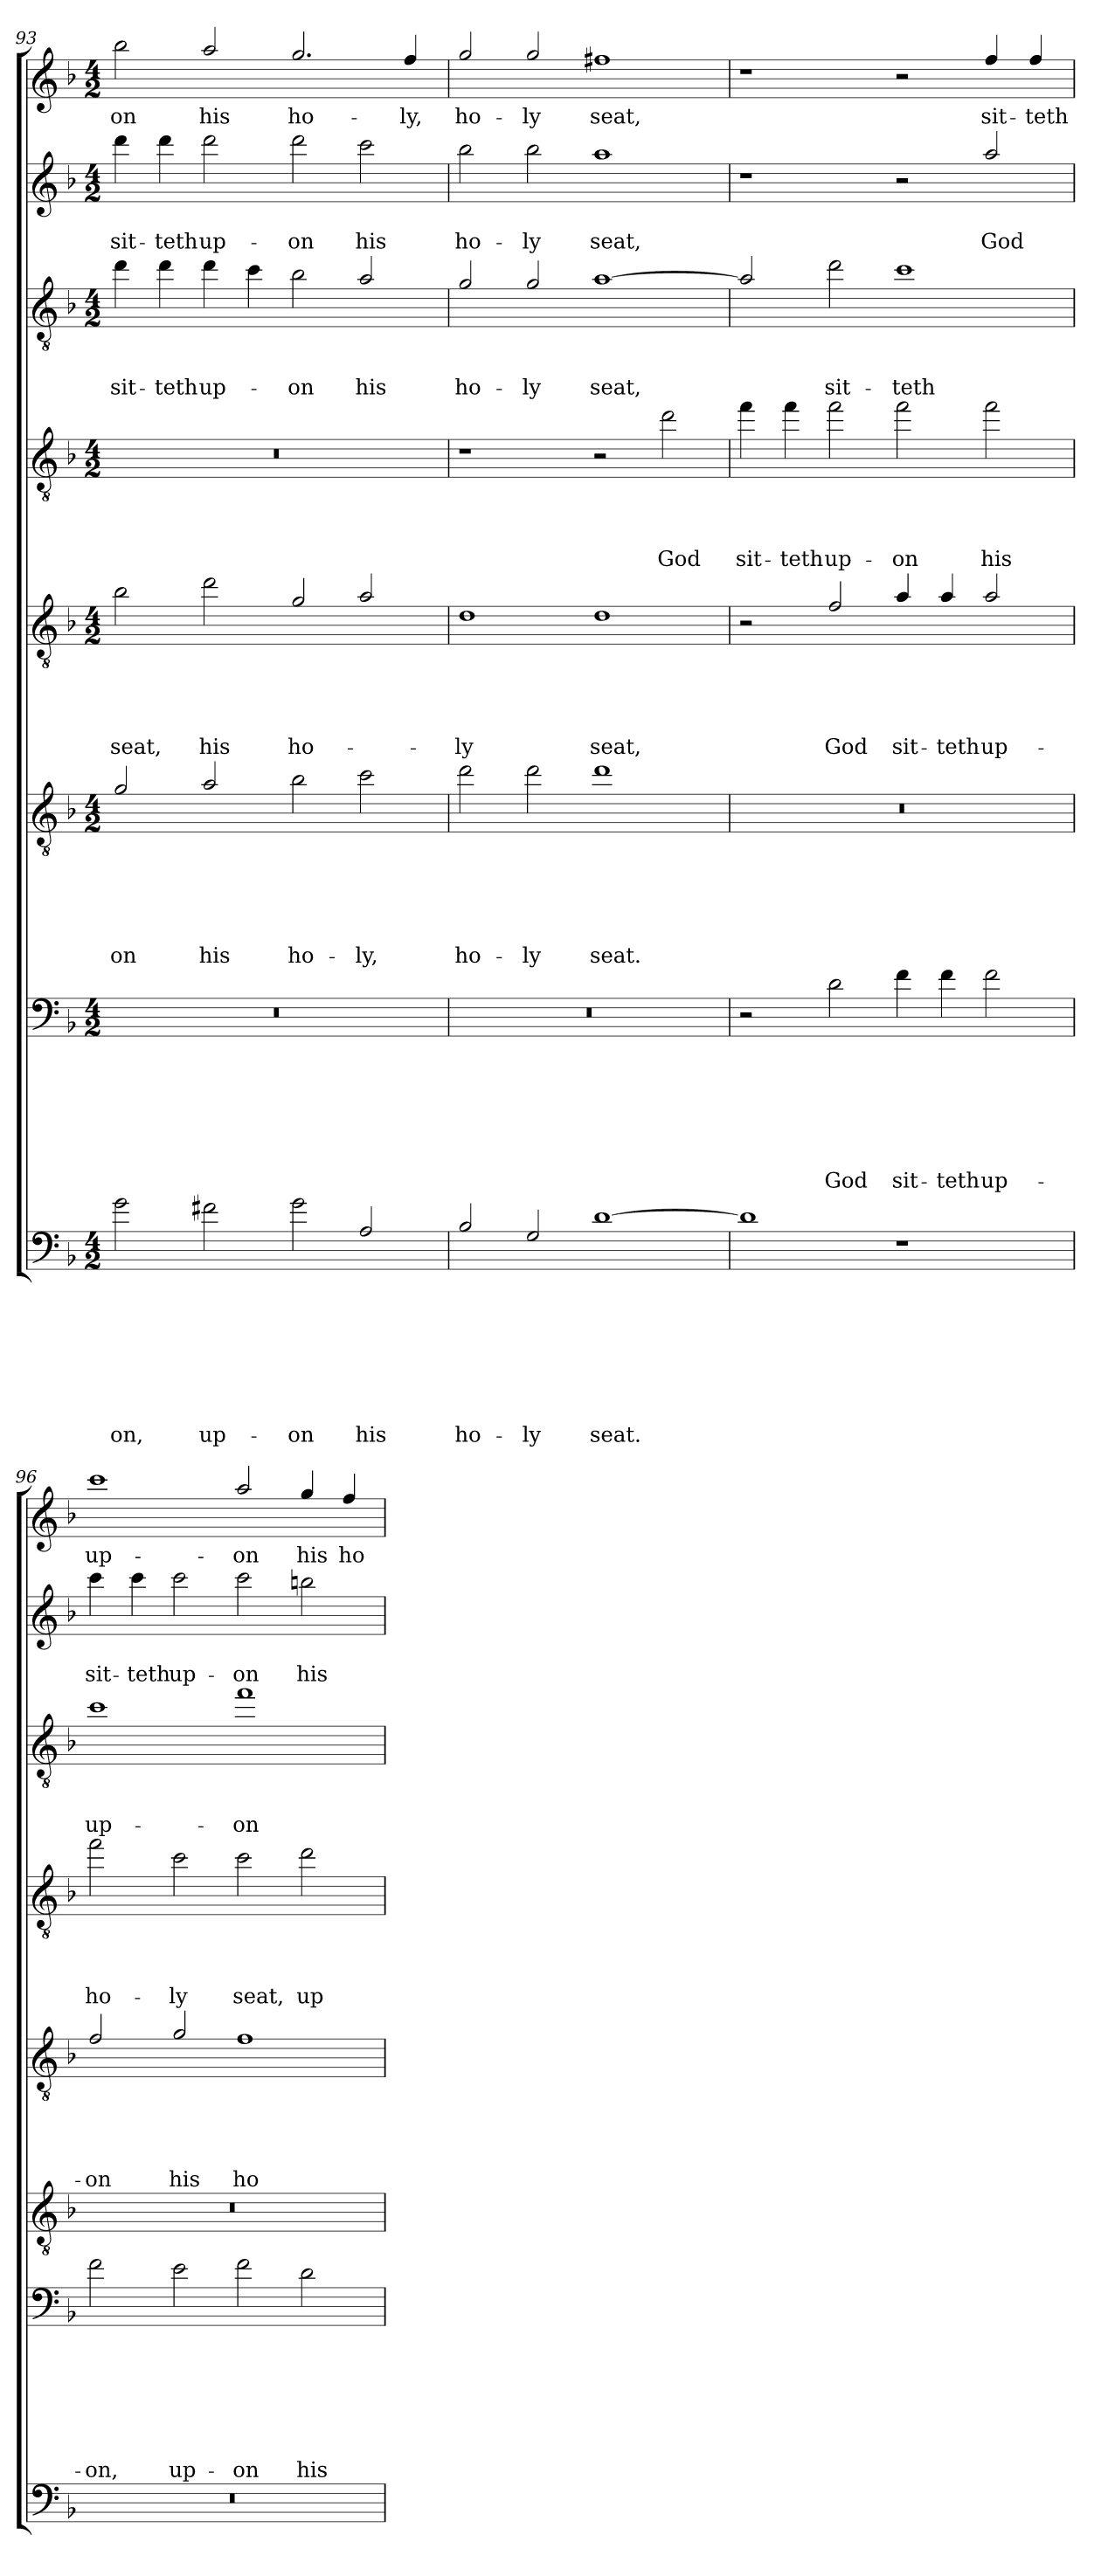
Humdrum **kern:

**kern	**text	**text	**text	**text	**text	**text	**text	**text	**kern	**text	**text	**text	**text	**text	**text	**text	**kern	**text	**text	**text	**text	**text	**text	**kern	**text	**text	**text	**text	**text	**kern	**text	**text	**text	**text	**kern	**text	**text	**text	**kern	**text	**text	**kern	**text
*part8	*part8	*part8	*part8	*part8	*part8	*part8	*part8	*part8	*part7	*part7	*part7	*part7	*part7	*part7	*part7	*part7	*part6	*part6	*part6	*part6	*part6	*part6	*part6	*part5	*part5	*part5	*part5	*part5	*part5	*part4	*part4	*part4	*part4	*part4	*part3	*part3	*part3	*part3	*part2	*part2	*part2	*part1	*part1
*staff8	*staff8	*staff8	*staff8	*staff8	*staff8	*staff8	*staff8	*staff8	*staff7	*staff7	*staff7	*staff7	*staff7	*staff7	*staff7	*staff7	*staff6	*staff6	*staff6	*staff6	*staff6	*staff6	*staff6	*staff5	*staff5	*staff5	*staff5	*staff5	*staff5	*staff4	*staff4	*staff4	*staff4	*staff4	*staff3	*staff3	*staff3	*staff3	*staff2	*staff2	*staff2	*staff1	*staff1
!!LO:PB:g=z
*clefF4	*	*	*	*	*	*	*	*	*clefF4	*	*	*	*	*	*	*	*clefGv2	*	*	*	*	*	*	*clefGv2	*	*	*	*	*	*clefGv2	*	*	*	*	*clefGv2	*	*	*	*clefG2	*	*	*clefG2	*
*ITrd8c14	*	*	*	*	*	*	*	*	*ITrd8c14	*	*	*	*	*	*	*	*ITrd8c14	*	*	*	*	*	*	*ITrd8c14	*	*	*	*	*	*ITrd8c14	*	*	*	*	*ITrd8c14	*	*	*	*ITrd8c14	*	*	*ITrd8c14	*
*k[b-]	*	*	*	*	*	*	*	*	*k[b-]	*	*	*	*	*	*	*	*k[b-]	*	*	*	*	*	*	*k[b-]	*	*	*	*	*	*k[b-]	*	*	*	*	*k[b-]	*	*	*	*k[b-]	*	*	*k[b-]	*
*F:	*	*	*	*	*	*	*	*	*F:	*	*	*	*	*	*	*	*F:	*	*	*	*	*	*	*F:	*	*	*	*	*	*F:	*	*	*	*	*F:	*	*	*	*F:	*	*	*F:	*
*M4/2	*	*	*	*	*	*	*	*	*M4/2	*	*	*	*	*	*	*	*M4/2	*	*	*	*	*	*	*M4/2	*	*	*	*	*	*M4/2	*	*	*	*	*M4/2	*	*	*	*M4/2	*	*	*M4/2	*
=93	=93	=93	=93	=93	=93	=93	=93	=93	=93	=93	=93	=93	=93	=93	=93	=93	=93	=93	=93	=93	=93	=93	=93	=93	=93	=93	=93	=93	=93	=93	=93	=93	=93	=93	=93	=93	=93	=93	=93	=93	=93	=93	=93
2G\	.	.	.	.	.	.	.	-on,	0r	.	.	.	.	.	.	.	2G/	.	.	.	.	.	-on	2B-\	.	.	.	.	seat,	0r	.	.	.	.	4d\	.	.	sit-	4dd\	.	sit-	2b-\	-on
.	.	.	.	.	.	.	.	.	.	.	.	.	.	.	.	.	.	.	.	.	.	.	.	.	.	.	.	.	.	.	.	.	.	.	4d\	.	.	-teth	4dd\	.	-teth	.	.
2F#X\	.	.	.	.	.	.	.	up-	.	.	.	.	.	.	.	.	2A/	.	.	.	.	.	his	2d\	.	.	.	.	his	.	.	.	.	.	4d\	.	.	up-	2dd\	.	up-	2a/	his
.	.	.	.	.	.	.	.	.	.	.	.	.	.	.	.	.	.	.	.	.	.	.	.	.	.	.	.	.	.	.	.	.	.	.	4c\	.	.	.	.	.	.	.	.
2G\	.	.	.	.	.	.	.	-on	.	.	.	.	.	.	.	.	2B-\	.	.	.	.	.	ho-	2G/	.	.	.	.	ho-	.	.	.	.	.	2B-\	.	.	-on	2dd\	.	-on	2.g/	ho-
2AA/	.	.	.	.	.	.	.	his	.	.	.	.	.	.	.	.	2c\	.	.	.	.	.	-ly,	2A/	.	.	.	.	.	.	.	.	.	.	2A/	.	.	his	2cc\	.	his	.	.
.	.	.	.	.	.	.	.	.	.	.	.	.	.	.	.	.	.	.	.	.	.	.	.	.	.	.	.	.	.	.	.	.	.	.	.	.	.	.	.	.	.	4f/	-ly,
=94	=94	=94	=94	=94	=94	=94	=94	=94	=94	=94	=94	=94	=94	=94	=94	=94	=94	=94	=94	=94	=94	=94	=94	=94	=94	=94	=94	=94	=94	=94	=94	=94	=94	=94	=94	=94	=94	=94	=94	=94	=94	=94	=94
2BB-/	.	.	.	.	.	.	.	ho-	0r	.	.	.	.	.	.	.	2d\	.	.	.	.	.	ho-	1D	.	.	.	.	-ly	1r	.	.	.	.	2G/	.	.	ho-	2b-\	.	ho-	2g/	ho-
2GG/	.	.	.	.	.	.	.	-ly	.	.	.	.	.	.	.	.	2d\	.	.	.	.	.	-ly	.	.	.	.	.	.	.	.	.	.	.	2G/	.	.	-ly	2b-\	.	-ly	2g/	-ly
[1D	.	.	.	.	.	.	.	seat.	.	.	.	.	.	.	.	.	1d	.	.	.	.	.	seat.	1D	.	.	.	.	seat,	2r	.	.	.	.	[1A	.	.	seat,	1a	.	seat,	1f#X	seat,
.	.	.	.	.	.	.	.	.	.	.	.	.	.	.	.	.	.	.	.	.	.	.	.	.	.	.	.	.	.	2d\	.	.	.	God	.	.	.	.	.	.	.	.	.
=95	=95	=95	=95	=95	=95	=95	=95	=95	=95	=95	=95	=95	=95	=95	=95	=95	=95	=95	=95	=95	=95	=95	=95	=95	=95	=95	=95	=95	=95	=95	=95	=95	=95	=95	=95	=95	=95	=95	=95	=95	=95	=95	=95
1D]	.	.	.	.	.	.	.	.	2r	.	.	.	.	.	.	.	0r	.	.	.	.	.	.	2r	.	.	.	.	.	4f\	.	.	.	sit-	2A/]	.	.	.	1r	.	.	1r	.
.	.	.	.	.	.	.	.	.	.	.	.	.	.	.	.	.	.	.	.	.	.	.	.	.	.	.	.	.	.	4f\	.	.	.	-teth	.	.	.	.	.	.	.	.	.
.	.	.	.	.	.	.	.	.	2D\	.	.	.	.	.	.	God	.	.	.	.	.	.	.	2F/	.	.	.	.	God	2f\	.	.	.	up-	2d\	.	.	sit-	.	.	.	.	.
1r	.	.	.	.	.	.	.	.	4F\	.	.	.	.	.	.	sit-	.	.	.	.	.	.	.	4A/	.	.	.	.	sit-	2f\	.	.	.	-on	1c	.	.	-teth	2r	.	.	2r	.
.	.	.	.	.	.	.	.	.	4F\	.	.	.	.	.	.	-teth	.	.	.	.	.	.	.	4A/	.	.	.	.	-teth	.	.	.	.	.	.	.	.	.	.	.	.	.	.
.	.	.	.	.	.	.	.	.	2F\	.	.	.	.	.	.	up-	.	.	.	.	.	.	.	2A/	.	.	.	.	up-	2f\	.	.	.	his	.	.	.	.	2a/	.	God	4f/	sit-
.	.	.	.	.	.	.	.	.	.	.	.	.	.	.	.	.	.	.	.	.	.	.	.	.	.	.	.	.	.	.	.	.	.	.	.	.	.	.	.	.	.	4f/	-teth
=96	=96	=96	=96	=96	=96	=96	=96	=96	=96	=96	=96	=96	=96	=96	=96	=96	=96	=96	=96	=96	=96	=96	=96	=96	=96	=96	=96	=96	=96	=96	=96	=96	=96	=96	=96	=96	=96	=96	=96	=96	=96	=96	=96
0r	.	.	.	.	.	.	.	.	2F\	.	.	.	.	.	.	-on,	0r	.	.	.	.	.	.	2F/	.	.	.	.	-on	2f\	.	.	.	ho-	1c	.	.	up-	4cc\	.	sit-	1cc	up-
.	.	.	.	.	.	.	.	.	.	.	.	.	.	.	.	.	.	.	.	.	.	.	.	.	.	.	.	.	.	.	.	.	.	.	.	.	.	.	4cc\	.	-teth	.	.
.	.	.	.	.	.	.	.	.	2E\	.	.	.	.	.	.	up-	.	.	.	.	.	.	.	2G/	.	.	.	.	his	2c\	.	.	.	-ly	.	.	.	.	2cc\	.	up-	.	.
.	.	.	.	.	.	.	.	.	2F\	.	.	.	.	.	.	-on	.	.	.	.	.	.	.	1F	.	.	.	.	ho-	2c\	.	.	.	seat,	1f	.	.	-on	2cc\	.	-on	2a/	-on
.	.	.	.	.	.	.	.	.	2D\	.	.	.	.	.	.	his	.	.	.	.	.	.	.	.	.	.	.	.	.	2d\	.	.	.	up-	.	.	.	.	2bn\	.	his	4g/	his
.	.	.	.	.	.	.	.	.	.	.	.	.	.	.	.	.	.	.	.	.	.	.	.	.	.	.	.	.	.	.	.	.	.	.	.	.	.	.	.	.	.	4f/	ho-
=	=	=	=	=	=	=	=	=	=	=	=	=	=	=	=	=	=	=	=	=	=	=	=	=	=	=	=	=	=	=	=	=	=	=	=	=	=	=	=	=	=	=	=
*-	*-	*-	*-	*-	*-	*-	*-	*-	*-	*-	*-	*-	*-	*-	*-	*-	*-	*-	*-	*-	*-	*-	*-	*-	*-	*-	*-	*-	*-	*-	*-	*-	*-	*-	*-	*-	*-	*-	*-	*-	*-	*-	*-
